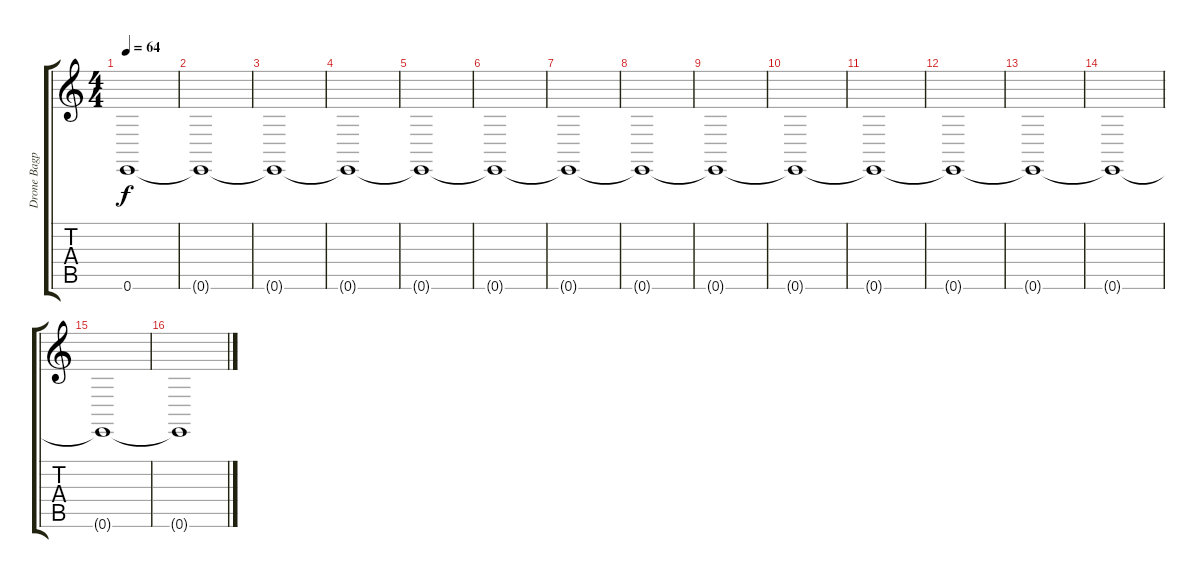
\track ("Drone Bagpipe" "Drone Bagp") {instrument bagpipe}
\staff {score tabs}
\tuning (E4 B3 G3 D3 A2 E2) {hide}
\ts (4 4)
\tempo 64
\clef g2
\ks c
0.6{t}.1{dy f} |
0.6{t}.1 |
0.6{t}.1 |
0.6{t}.1 |
0.6{t}.1 |
0.6{t}.1 |
0.6{t}.1 |
0.6{t}.1 |
0.6{t}.1 |
0.6{t}.1 |
0.6{t}.1 |
0.6{t}.1 |
0.6{t}.1 |
0.6{t}.1 |
0.6{t}.1 |
0.6{t}.1
